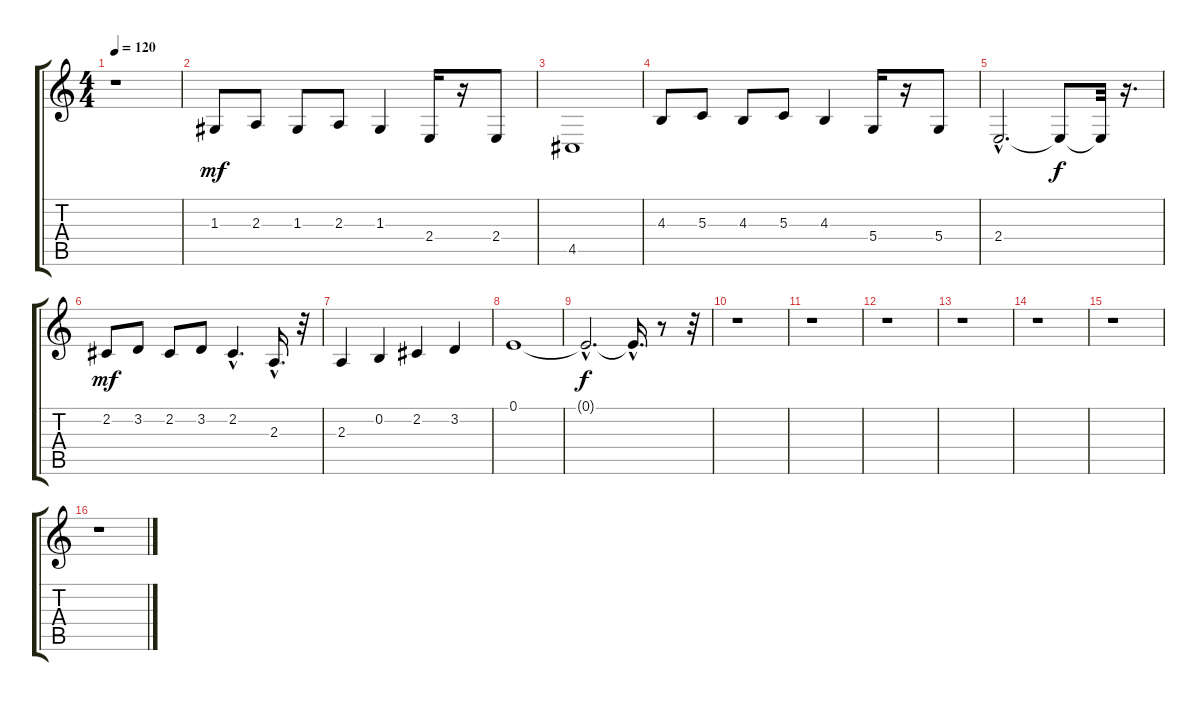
\track (" " " ") {instrument electricgrandpiano}
\staff {score tabs}
\tuning (E4 B3 G3 D3 A2 E2) {hide}
\ts (4 4)
\tempo 120
\clef g2
\ks c
r.1{dy mf instrument electricgrandpiano} |
1.3.8 2.3.8 1.3.8 2.3.8 1.3.4 2.4.16 r.16 2.4.8 |
4.5.1 |
4.3.8 5.3.8 4.3.8 5.3.8 4.3.4 5.4.16 r.16 5.4.8 |
2.4{hac}.2{d} 2.4{t}.8{dy f} 2.4{t}.32 r.16{d} |
2.2.8{dy mf} 3.2.8 2.2.8 3.2.8 2.2{hac}.4{d} 2.3{hac}.16{d} r.32 |
2.3.4 0.2.4 2.2.4 3.2.4 |
0.1.1 |
0.1{hac t}.2{d dy f} 0.1{hac t}.16{d} r.8 r.32 |
r.1 |
r.1 |
r.1 |
r.1 |
r.1 |
r.1 |
r.1
